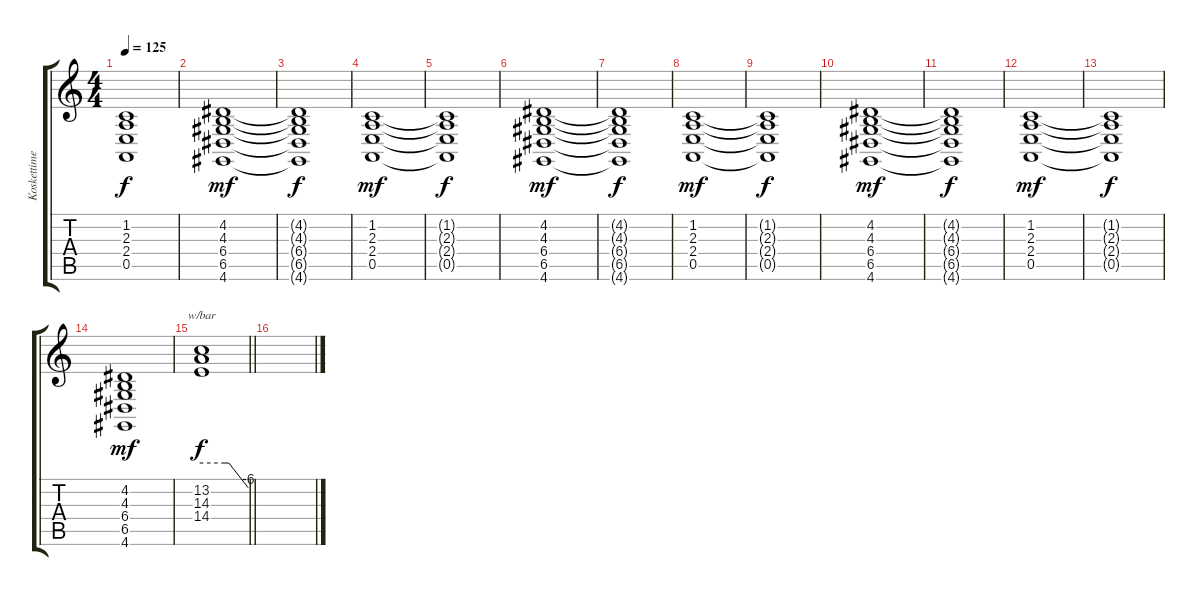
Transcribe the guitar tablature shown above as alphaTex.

\track ("Koskettimet 1" "Koskettime") {instrument orchestralharp}
\staff {score tabs}
\tuning (E4 B3 G3 D3 A2 E2) {hide}
\ts (4 4)
\tempo 125
\clef g2
\ks c
(1.2{t} 2.3{t} 2.4{t} 0.5{t}).1{dy f} |
(4.2 4.3 6.4 6.5 4.6).1{dy mf} |
(4.2{t} 4.3{t} 6.4{t} 6.5{t} 4.6{t}).1{dy f} |
(1.2 2.3 2.4 0.5).1{dy mf} |
(1.2{t} 2.3{t} 2.4{t} 0.5{t}).1{dy f} |
(4.2 4.3 6.4 6.5 4.6).1{dy mf} |
(4.2{t} 4.3{t} 6.4{t} 6.5{t} 4.6{t}).1{dy f} |
(1.2 2.3 2.4 0.5).1{dy mf} |
(1.2{t} 2.3{t} 2.4{t} 0.5{t}).1{dy f} |
(4.2 4.3 6.4 6.5 4.6).1{dy mf} |
(4.2{t} 4.3{t} 6.4{t} 6.5{t} 4.6{t}).1{dy f} |
(1.2 2.3 2.4 0.5).1{dy mf} |
(1.2{t} 2.3{t} 2.4{t} 0.5{t}).1{dy f} |
(4.2 4.3 6.4 6.5 4.6).1{dy mf} |
\barLineRight lightlight
(13.2 14.3 14.4).1{tbe (custom default 0 0 30 0 35 0 60 -24) dy f instrument synthbrass1} |
\section ("" "")
